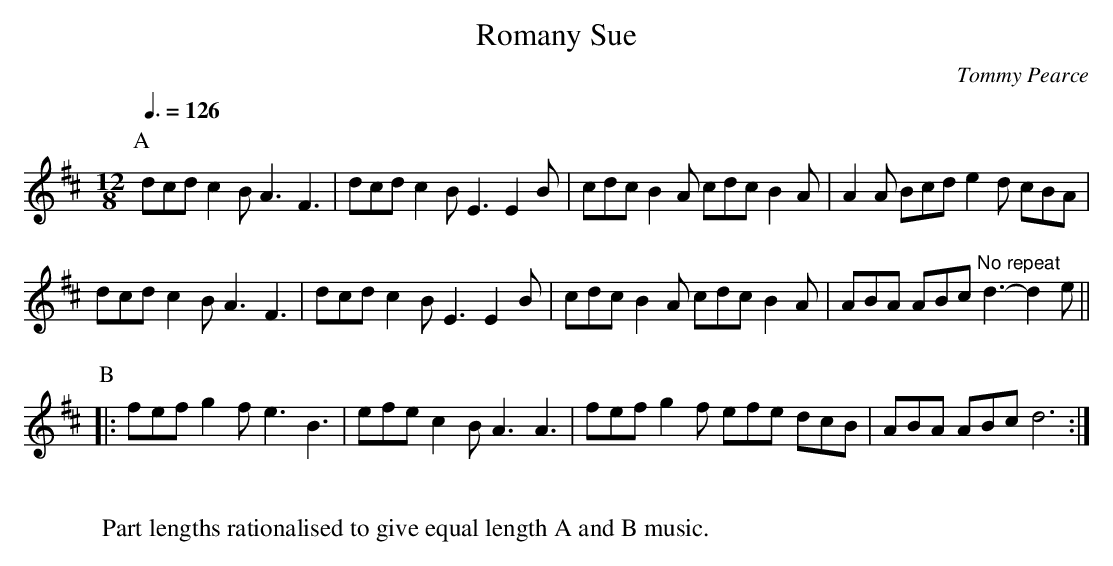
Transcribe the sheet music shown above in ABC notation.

X:1
T:Romany Sue
C:Tommy Pearce
M:12/8
L:1/8
Q:3/8=126
K:D
P:A
dcd c2B A3 F3 | dcd c2B E3 E2B | cdc B2A cdc B2A |A2A Bcd e2d cBA |
dcd c2B A3 F3 | dcd c2B E3 E2B | cdc B2A cdc B2A | ABA ABc "No repeat" d3-d2e ||
P:B
|: fef g2 f e3 B3 | efe c2B A3 A3 | fef g2f efe dcB | ABA ABc d6 :|
W:
W:Part lengths rationalised to give equal length A and B music.
